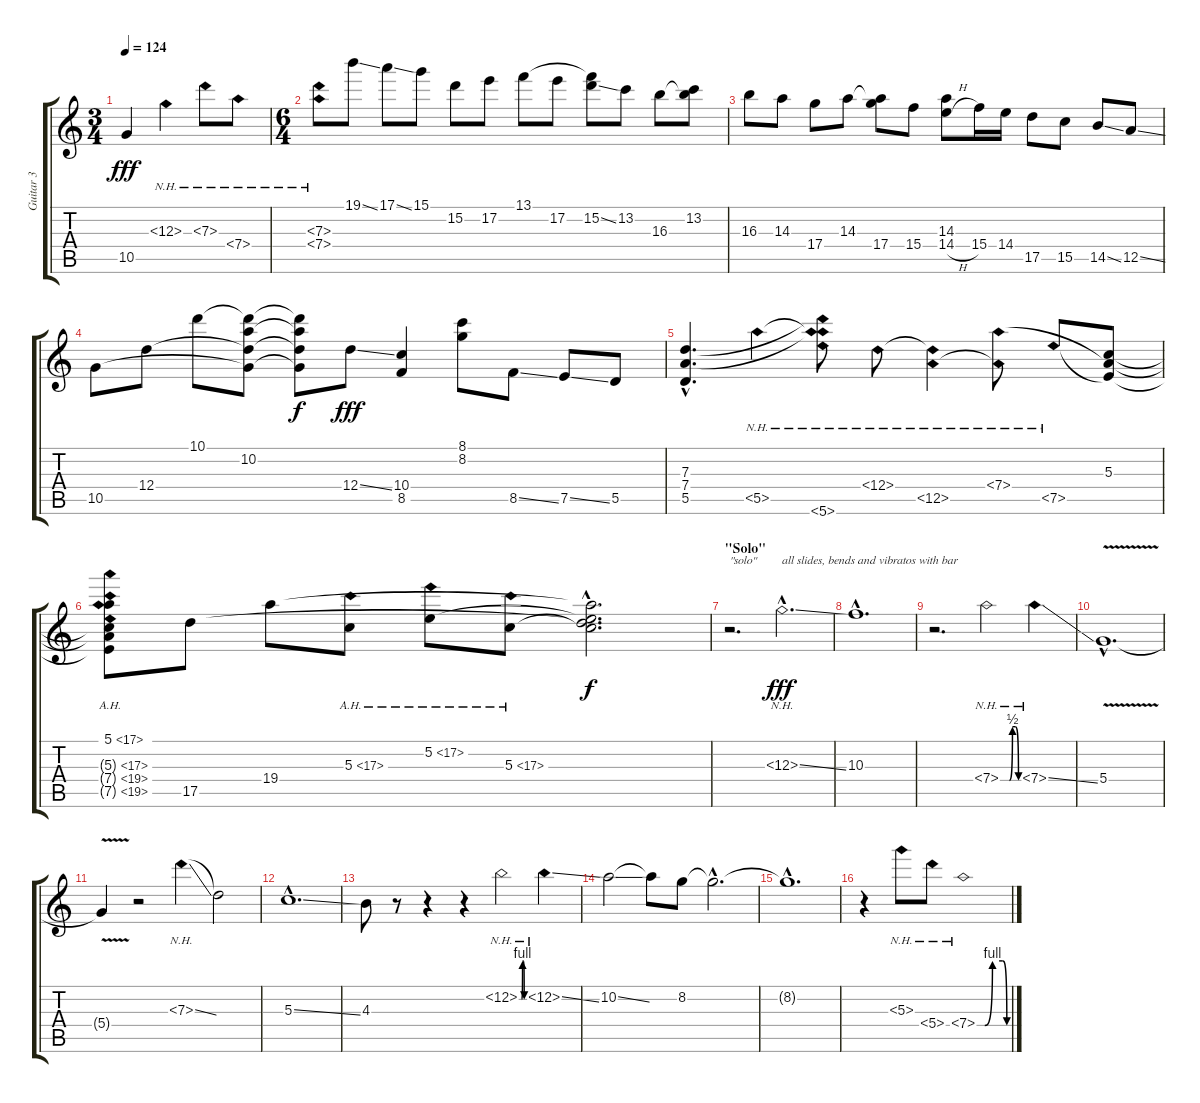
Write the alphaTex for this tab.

\track ("Guitar 3" "Guitar 3") {instrument distortionguitar}
\staff {score tabs}
\tuning (E4 B3 G3 D3 A2 E2) {hide}
\ts (3 4)
\tempo 124
\clef g2
\ks c
10.5.4{dy fff} 12.3{nh}.4 7.3{nh}.8 7.4{nh}.8 |
\ts (6 4)
(7.3{nh} 7.4{nh}).8 19.1{ss}.8 17.1{ss}.8 15.1.8 15.2.8 17.2.8 13.1.8 17.2.8 (13.1{t} 15.2{ss}).8 13.2.8 16.3.8 (13.2 16.3{t}).8 |
16.3.8 14.3.8 17.4.8 14.3.8 (14.3{t} 17.4).8 15.4.8 (14.3 14.4{h}).8 15.4.16 14.4.16 17.5.8 15.5.8 14.5{ss}.8 12.5{ss}.8 |
10.5.8 12.4.8 10.1.8 (10.1{t} 10.2 12.4{t} 10.5{t}).8 (10.1{t} 10.2{t} 12.4{t} 10.5{t}).8{dy f} 12.4{ss}.8{dy fff} (10.4 8.5).4 (8.1 8.2).8 8.5{ss}.8 7.5{ss}.8 5.5.8 |
(7.3{hac} 7.4{hac} 5.5{hac}).4{d} 5.5{nh}.4 (7.3{nh t} 7.4{nh t} 5.5{nh t} 5.6{nh}).8 12.4{nh}.8 (12.4{nh t} 12.5{nh}).4 (7.4{nh} 12.5{nh t}).8 7.5{nh}.8 (5.3 7.4{t} 7.5{t}).8 |
(5.1{ah 12} 5.3{ah 12 t} 7.4{ah 12 t} 7.5{ah 12 t}).8 17.5.8 19.4.8 5.3{ah 12}.8 5.2{ah 12}.8 5.3{ah 12}.8 (5.2{hac t} 5.3{hac t} 19.4{hac t} 17.5{hac t}).2{d dy f} |
\section ("" "\"Solo\"")
r.2{d txt "\"solo\""} 12.3{nh ss hac}.2{d txt "all slides, bends and vibratos with bar" dy fff} |
10.3{hac}.1{d} |
r.2{d} 7.4{be (custom 0 0 30 0 40 2 50 2 60 0) nh}.2 7.4{nh ss}.4 |
5.4{v hac}.1{d} |
5.4{t}.4 r.2 7.3{nh ss}.4 7.3{t}.2 |
5.3{ss hac}.1{d} |
4.3.8 r.8 r.4 r.4 12.2{be (custom 0 0 30 0 40 4 50 4 60 0) nh}.2 12.2{nh ss}.4 |
10.2{ss}.2 10.2{t}.8 8.2.8 8.2{hac t}.2{d} |
8.2{hac t}.1{d} |
r.4 5.3{nh}.8 5.4{nh}.8 7.4{be (custom 0 0 15 0 30 4 50 4 58 0 60 0) nh}.1
